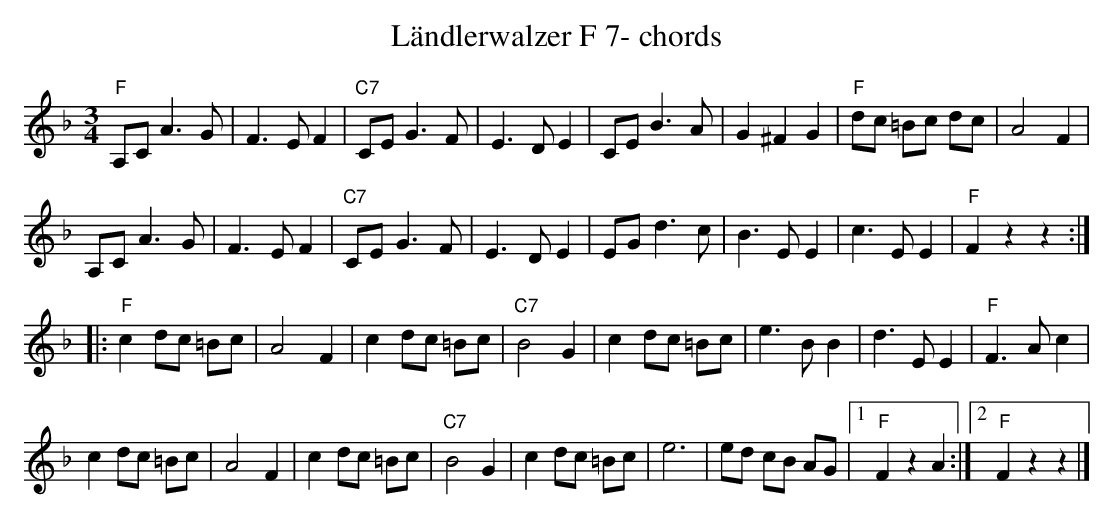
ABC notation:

X:1
T:L\"andlerwalzer F 7- chords
M:3/4
L:1/8
K:Fmaj%%MIDI gchordon
"F"A,C A3G | F3EF2 | "C7"CE G3F | E3DE2 | CE B3A | G2^F2G2 | "F"dc =Bc dc | A4F2 |
A,C A3G | F3EF2 | "C7"CE G3F | E3DE2 | EG d3c | B3EE2 | c3EE2 | "F"F2z2z2 ::
"F"c2dc =Bc | A4F2 | c2dc =Bc | "C7"B4G2 | c2dc =Bc | e3BB2 | d3EE2 | "F"F3Ac2 |
c2dc =Bc | A4F2 | c2dc =Bc | "C7"B4G2 | c2dc =Bc | e6 | ed cB AG |1 "F"F2z2A2 :|2 "F"F2z2z2 |]
